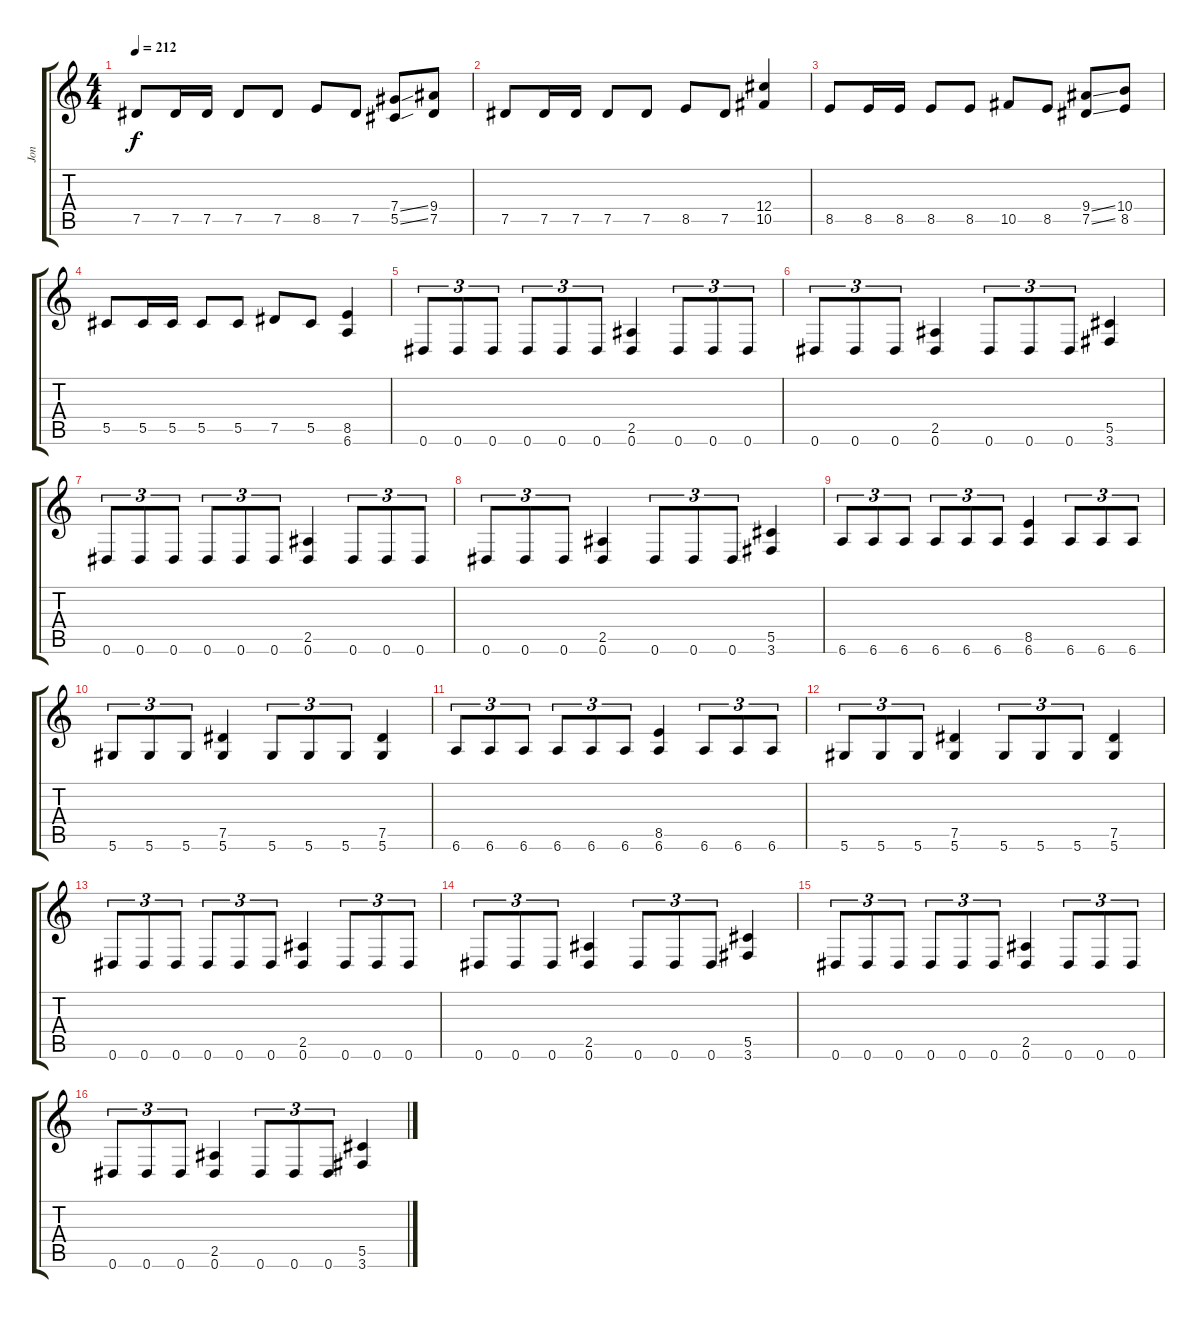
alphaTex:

\track ("Jon" "Jon") {instrument distortionguitar}
\staff {score tabs}
\tuning (Eb4 Bb3 Gb3 Db3 Ab2 Eb2) {hide}
\ts (4 4)
\tempo 212
\clef g2
\ks c
7.5.8{dy f} 7.5.16 7.5.16 7.5.8 7.5.8 8.5.8 7.5.8 (7.4{ss} 5.5{ss}).8 (9.4 7.5).8 |
7.5.8 7.5.16 7.5.16 7.5.8 7.5.8 8.5.8 7.5.8 (12.4 10.5).4 |
8.5.8 8.5.16 8.5.16 8.5.8 8.5.8 10.5.8 8.5.8 (9.4{ss} 7.5{ss}).8 (10.4 8.5).8 |
5.5.8 5.5.16 5.5.16 5.5.8 5.5.8 7.5.8 5.5.8 (8.5 6.6).4 |
0.6.8{tu (3 2)} 0.6.8{tu (3 2)} 0.6.8{tu (3 2)} 0.6.8{tu (3 2)} 0.6.8{tu (3 2)} 0.6.8{tu (3 2)} (2.5 0.6).4 0.6.8{tu (3 2)} 0.6.8{tu (3 2)} 0.6.8{tu (3 2)} |
0.6.8{tu (3 2)} 0.6.8{tu (3 2)} 0.6.8{tu (3 2)} (2.5 0.6).4 0.6.8{tu (3 2)} 0.6.8{tu (3 2)} 0.6.8{tu (3 2)} (5.5 3.6).4 |
0.6.8{tu (3 2)} 0.6.8{tu (3 2)} 0.6.8{tu (3 2)} 0.6.8{tu (3 2)} 0.6.8{tu (3 2)} 0.6.8{tu (3 2)} (2.5 0.6).4 0.6.8{tu (3 2)} 0.6.8{tu (3 2)} 0.6.8{tu (3 2)} |
0.6.8{tu (3 2)} 0.6.8{tu (3 2)} 0.6.8{tu (3 2)} (2.5 0.6).4 0.6.8{tu (3 2)} 0.6.8{tu (3 2)} 0.6.8{tu (3 2)} (5.5 3.6).4 |
6.6.8{tu (3 2)} 6.6.8{tu (3 2)} 6.6.8{tu (3 2)} 6.6.8{tu (3 2)} 6.6.8{tu (3 2)} 6.6.8{tu (3 2)} (8.5 6.6).4 6.6.8{tu (3 2)} 6.6.8{tu (3 2)} 6.6.8{tu (3 2)} |
5.6.8{tu (3 2)} 5.6.8{tu (3 2)} 5.6.8{tu (3 2)} (7.5 5.6).4 5.6.8{tu (3 2)} 5.6.8{tu (3 2)} 5.6.8{tu (3 2)} (7.5 5.6).4 |
6.6.8{tu (3 2)} 6.6.8{tu (3 2)} 6.6.8{tu (3 2)} 6.6.8{tu (3 2)} 6.6.8{tu (3 2)} 6.6.8{tu (3 2)} (8.5 6.6).4 6.6.8{tu (3 2)} 6.6.8{tu (3 2)} 6.6.8{tu (3 2)} |
5.6.8{tu (3 2)} 5.6.8{tu (3 2)} 5.6.8{tu (3 2)} (7.5 5.6).4 5.6.8{tu (3 2)} 5.6.8{tu (3 2)} 5.6.8{tu (3 2)} (7.5 5.6).4 |
0.6.8{tu (3 2)} 0.6.8{tu (3 2)} 0.6.8{tu (3 2)} 0.6.8{tu (3 2)} 0.6.8{tu (3 2)} 0.6.8{tu (3 2)} (2.5 0.6).4 0.6.8{tu (3 2)} 0.6.8{tu (3 2)} 0.6.8{tu (3 2)} |
0.6.8{tu (3 2)} 0.6.8{tu (3 2)} 0.6.8{tu (3 2)} (2.5 0.6).4 0.6.8{tu (3 2)} 0.6.8{tu (3 2)} 0.6.8{tu (3 2)} (5.5 3.6).4 |
0.6.8{tu (3 2)} 0.6.8{tu (3 2)} 0.6.8{tu (3 2)} 0.6.8{tu (3 2)} 0.6.8{tu (3 2)} 0.6.8{tu (3 2)} (2.5 0.6).4 0.6.8{tu (3 2)} 0.6.8{tu (3 2)} 0.6.8{tu (3 2)} |
0.6.8{tu (3 2)} 0.6.8{tu (3 2)} 0.6.8{tu (3 2)} (2.5 0.6).4 0.6.8{tu (3 2)} 0.6.8{tu (3 2)} 0.6.8{tu (3 2)} (5.5 3.6).4
